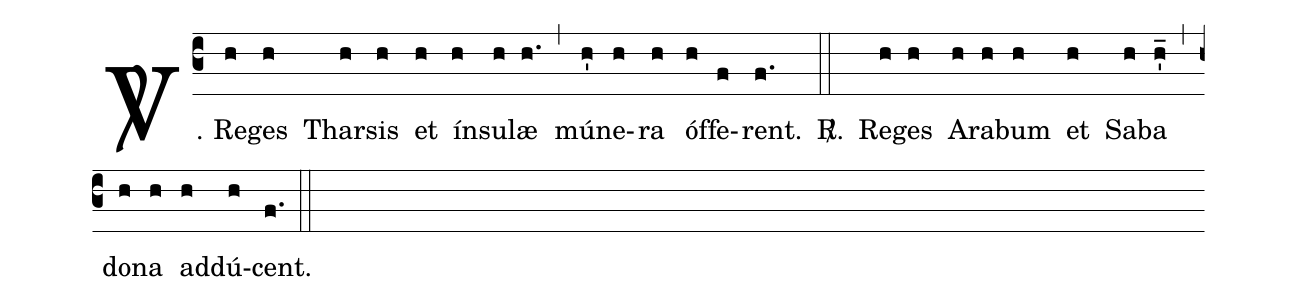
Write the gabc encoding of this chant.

%%
(c3)
<sp>V/</sp>. {Re}(h)ges(h) Thar(h)sis(h) et(h) ín(h)su(h)læ(h.) (,)
mú(h')ne(h)ra(h) óf(h)fe(f)rent.(f.) <sp>R/</sp>.(::)

Re(h)ges(h) A(h)ra(h)bum(h) et(h) Sa(h)ba(h'_) (,)
do(h)na(h) ad(h)dú(h)cent.(f.) (::)
